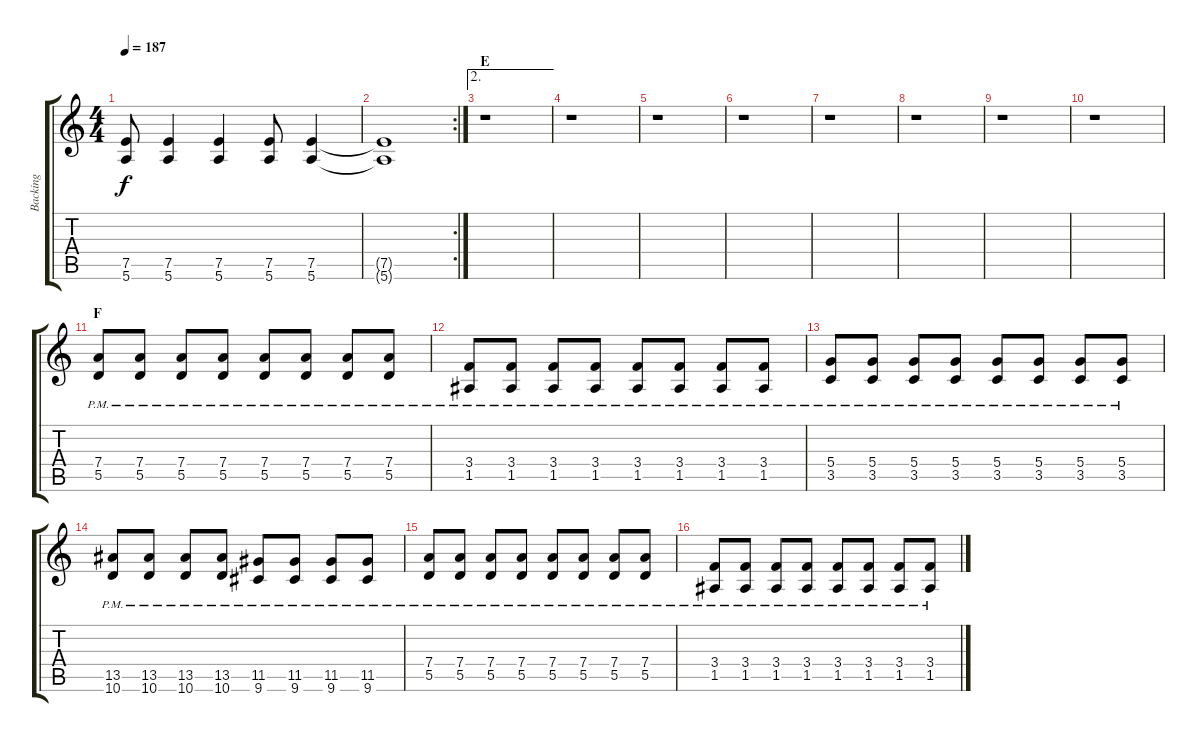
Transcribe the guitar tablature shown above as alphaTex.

\track ("Backing" "Backing") {instrument overdrivenguitar}
\staff {score tabs}
\tuning (E4 B3 G3 D3 A2 E2) {hide}
\ts (4 4)
\tempo 187
\clef g2
\ks c
(7.5 5.6).8{dy f} (7.5 5.6).4 (7.5 5.6).4 (7.5 5.6).8 (7.5 5.6).4 |
\rc 2
(7.5{t} 5.6{t}).1 |
\ae 2
\section ("" "E")
r.1 |
r.1 |
r.1 |
r.1 |
r.1 |
r.1 |
r.1 |
r.1 |
\section ("" "F")
(7.4{pm} 5.5{pm}).8 (7.4{pm} 5.5{pm}).8 (7.4{pm} 5.5{pm}).8 (7.4{pm} 5.5{pm}).8 (7.4{pm} 5.5{pm}).8 (7.4{pm} 5.5{pm}).8 (7.4{pm} 5.5{pm}).8 (7.4{pm} 5.5{pm}).8 |
(3.4{pm} 1.5{pm}).8 (3.4{pm} 1.5{pm}).8 (3.4{pm} 1.5{pm}).8 (3.4{pm} 1.5{pm}).8 (3.4{pm} 1.5{pm}).8 (3.4{pm} 1.5{pm}).8 (3.4{pm} 1.5{pm}).8 (3.4{pm} 1.5{pm}).8 |
(5.4{pm} 3.5{pm}).8 (5.4{pm} 3.5{pm}).8 (5.4{pm} 3.5{pm}).8 (5.4{pm} 3.5{pm}).8 (5.4{pm} 3.5{pm}).8 (5.4{pm} 3.5{pm}).8 (5.4{pm} 3.5{pm}).8 (5.4{pm} 3.5{pm}).8 |
(13.5{pm} 10.6{pm}).8 (13.5{pm} 10.6{pm}).8 (13.5{pm} 10.6{pm}).8 (13.5{pm} 10.6{pm}).8 (11.5{pm} 9.6{pm}).8 (11.5{pm} 9.6{pm}).8 (11.5{pm} 9.6{pm}).8 (11.5{pm} 9.6{pm}).8 |
(7.4{pm} 5.5{pm}).8 (7.4{pm} 5.5{pm}).8 (7.4{pm} 5.5{pm}).8 (7.4{pm} 5.5{pm}).8 (7.4{pm} 5.5{pm}).8 (7.4{pm} 5.5{pm}).8 (7.4{pm} 5.5{pm}).8 (7.4{pm} 5.5{pm}).8 |
(3.4{pm} 1.5{pm}).8 (3.4{pm} 1.5{pm}).8 (3.4{pm} 1.5{pm}).8 (3.4{pm} 1.5{pm}).8 (3.4{pm} 1.5{pm}).8 (3.4{pm} 1.5{pm}).8 (3.4{pm} 1.5{pm}).8 (3.4{pm} 1.5{pm}).8
